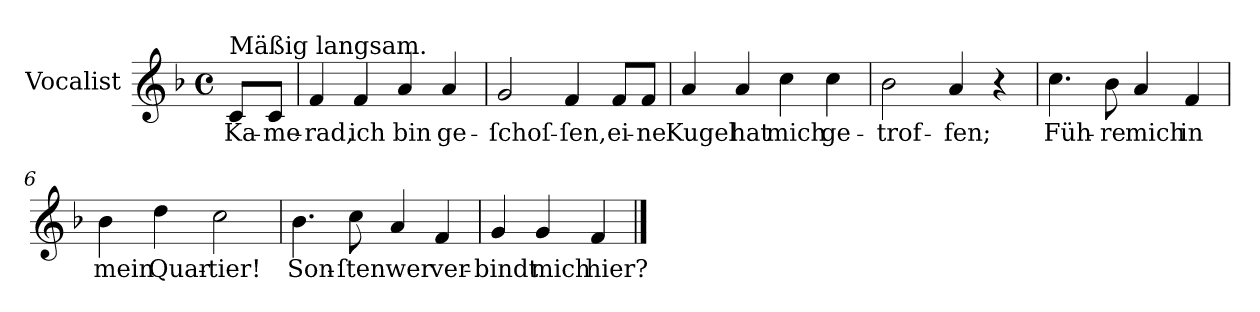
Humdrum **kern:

**kern	**text
*part1	*part1
*staff1	*staff1
*I"Vocalist	*
*k[b-]	*
*F:	*
*M4/4	*
*met(c)	*
=	=
!LO:TX:a:t=Mäßig langsam.	!
8cL	Ka-
8cJ	-me-
=1	=1
4f	-rad,
4f	ich
4a	bin
4a	ge-
=2	=2
2g	-ſchoſ-
4f	-ſen,
8fL	ei-
8fJ	-ne
=3	=3
4a	Kugel
4a	hat
4cc	mich
4cc	ge-
=4	=4
2b-	-trof-
4a	-fen;
4r	.
=5	=5
4.cc	Füh-
8b-	-re
4a	mich
4f	in
=6	=6
4b-	mein
4dd	Quar-
2cc	-tier!
=7	=7
4.b-	Son-
8cc	-ſten
4a	wer
4f	ver-
=8	=8
4g	-bindt
4g	mich
4f	hier?
==	==
*-	*-
